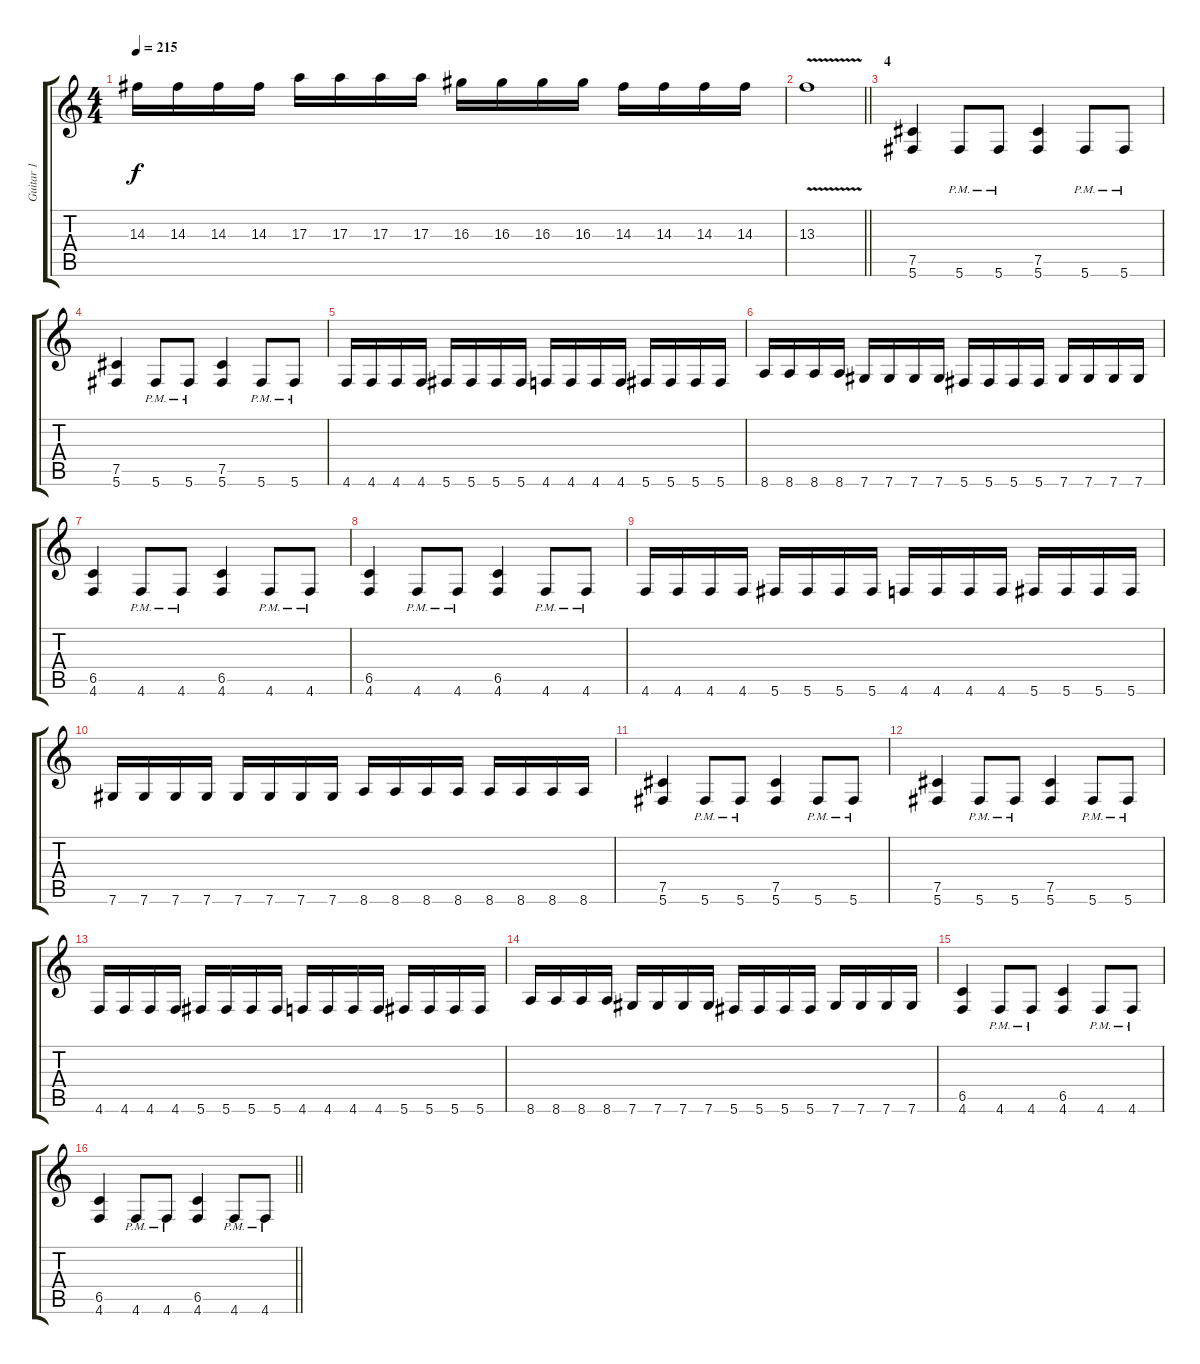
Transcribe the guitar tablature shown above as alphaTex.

\track ("Guitar 1" "Guitar 1") {instrument distortionguitar}
\staff {score tabs}
\tuning (Db4 Ab3 E3 B2 Gb2 Db2) {hide}
\ts (4 4)
\tempo 215
\clef g2
\ks c
14.3.16{dy f} 14.3.16 14.3.16 14.3.16 17.3.16 17.3.16 17.3.16 17.3.16 16.3.16 16.3.16 16.3.16 16.3.16 14.3.16 14.3.16 14.3.16 14.3.16 |
\barLineRight lightlight
13.3{v}.1 |
\section ("" "4")
(7.5 5.6).4 5.6{pm}.8 5.6{pm}.8 (7.5 5.6).4 5.6{pm}.8 5.6{pm}.8 |
(7.5 5.6).4 5.6{pm}.8 5.6{pm}.8 (7.5 5.6).4 5.6{pm}.8 5.6{pm}.8 |
4.6.16 4.6.16 4.6.16 4.6.16 5.6.16 5.6.16 5.6.16 5.6.16 4.6.16 4.6.16 4.6.16 4.6.16 5.6.16 5.6.16 5.6.16 5.6.16 |
8.6.16 8.6.16 8.6.16 8.6.16 7.6.16 7.6.16 7.6.16 7.6.16 5.6.16 5.6.16 5.6.16 5.6.16 7.6.16 7.6.16 7.6.16 7.6.16 |
(6.5 4.6).4 4.6{pm}.8 4.6{pm}.8 (6.5 4.6).4 4.6{pm}.8 4.6{pm}.8 |
(6.5 4.6).4 4.6{pm}.8 4.6{pm}.8 (6.5 4.6).4 4.6{pm}.8 4.6{pm}.8 |
4.6.16 4.6.16 4.6.16 4.6.16 5.6.16 5.6.16 5.6.16 5.6.16 4.6.16 4.6.16 4.6.16 4.6.16 5.6.16 5.6.16 5.6.16 5.6.16 |
7.6.16 7.6.16 7.6.16 7.6.16 7.6.16 7.6.16 7.6.16 7.6.16 8.6.16 8.6.16 8.6.16 8.6.16 8.6.16 8.6.16 8.6.16 8.6.16 |
(7.5 5.6).4 5.6{pm}.8 5.6{pm}.8 (7.5 5.6).4 5.6{pm}.8 5.6{pm}.8 |
(7.5 5.6).4 5.6{pm}.8 5.6{pm}.8 (7.5 5.6).4 5.6{pm}.8 5.6{pm}.8 |
4.6.16 4.6.16 4.6.16 4.6.16 5.6.16 5.6.16 5.6.16 5.6.16 4.6.16 4.6.16 4.6.16 4.6.16 5.6.16 5.6.16 5.6.16 5.6.16 |
8.6.16 8.6.16 8.6.16 8.6.16 7.6.16 7.6.16 7.6.16 7.6.16 5.6.16 5.6.16 5.6.16 5.6.16 7.6.16 7.6.16 7.6.16 7.6.16 |
(6.5 4.6).4 4.6{pm}.8 4.6{pm}.8 (6.5 4.6).4 4.6{pm}.8 4.6{pm}.8 |
\barLineRight lightlight
(6.5 4.6).4 4.6{pm}.8 4.6{pm}.8 (6.5 4.6).4 4.6{pm}.8 4.6{pm}.8
